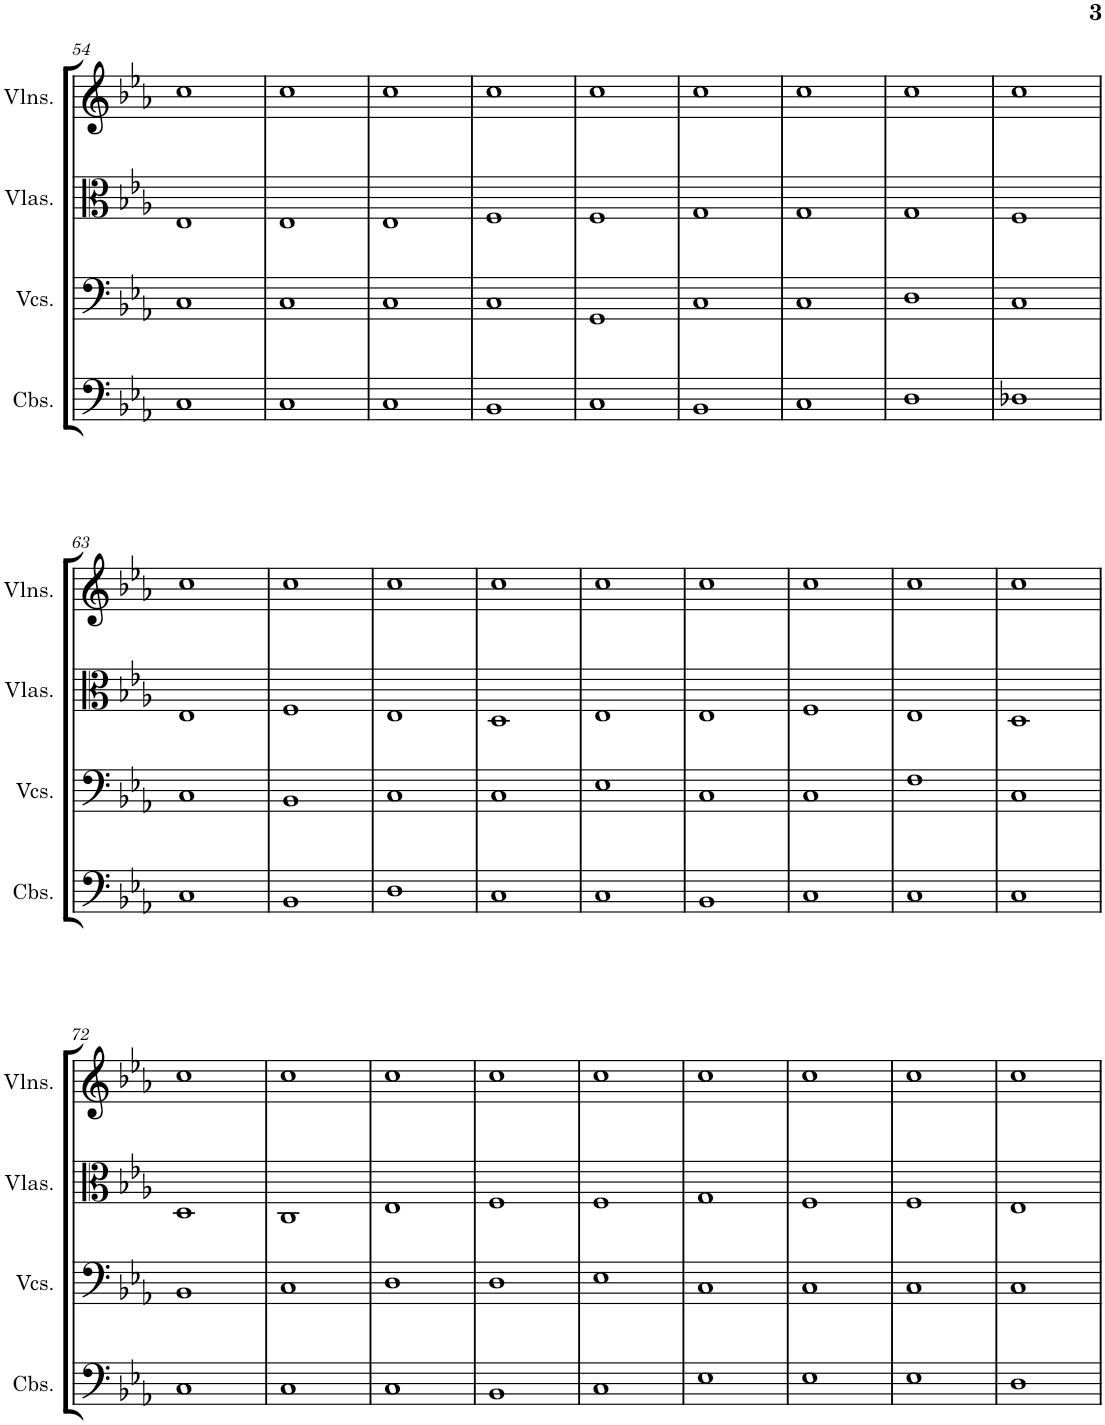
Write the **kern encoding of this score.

**kern	**kern	**kern	**kern
*part4	*part3	*part2	*part1
*staff4	*staff3	*staff2	*staff1
*I"Contrabasses	*I"Violoncellos	*I"Violas	*I"Violins
*I'Cbs.	*I'Vcs.	*I'Vlas.	*I'Vlns.
!!LO:PB:g=z
*clefF4	*clefF4	*clefC3	*clefG2
*Trd7c12	*	*	*
*k[b-e-a-]	*k[b-e-a-]	*k[b-e-a-]	*k[b-e-a-]
*M4/4	*M4/4	*M4/4	*M4/4
=54	=54	=54	=54
1C	1C	1E-	1cc
=55	=55	=55	=55
1C	1C	1E-	1cc
=56	=56	=56	=56
1C	1C	1E-	1cc
=57	=57	=57	=57
1BB-	1C	1F	1cc
=58	=58	=58	=58
1C	1GG	1F	1cc
=59	=59	=59	=59
1BB-	1C	1G	1cc
=60	=60	=60	=60
1C	1C	1G	1cc
=61	=61	=61	=61
1D	1D	1G	1cc
=62	=62	=62	=62
1D-X	1C	1F	1cc
!!LO:LB:g=z
=63	=63	=63	=63
1C	1C	1E-	1cc
=64	=64	=64	=64
1BB-	1BB-	1F	1cc
=65	=65	=65	=65
1D	1C	1E-	1cc
=66	=66	=66	=66
1C	1C	1D	1cc
=67	=67	=67	=67
1C	1E-	1E-	1cc
=68	=68	=68	=68
1BB-	1C	1E-	1cc
=69	=69	=69	=69
1C	1C	1F	1cc
=70	=70	=70	=70
1C	1F	1E-	1cc
=71	=71	=71	=71
1C	1C	1D	1cc
!!LO:LB:g=z
=72	=72	=72	=72
1C	1BB-	1D	1cc
=73	=73	=73	=73
1C	1C	1C	1cc
=74	=74	=74	=74
1C	1D	1E-	1cc
=75	=75	=75	=75
1BB-	1D	1F	1cc
=76	=76	=76	=76
1C	1E-	1F	1cc
=77	=77	=77	=77
1E-	1C	1G	1cc
=78	=78	=78	=78
1E-	1C	1F	1cc
=79	=79	=79	=79
1E-	1C	1F	1cc
=80	=80	=80	=80
1D	1C	1E-	1cc
=	=	=	=
*-	*-	*-	*-
